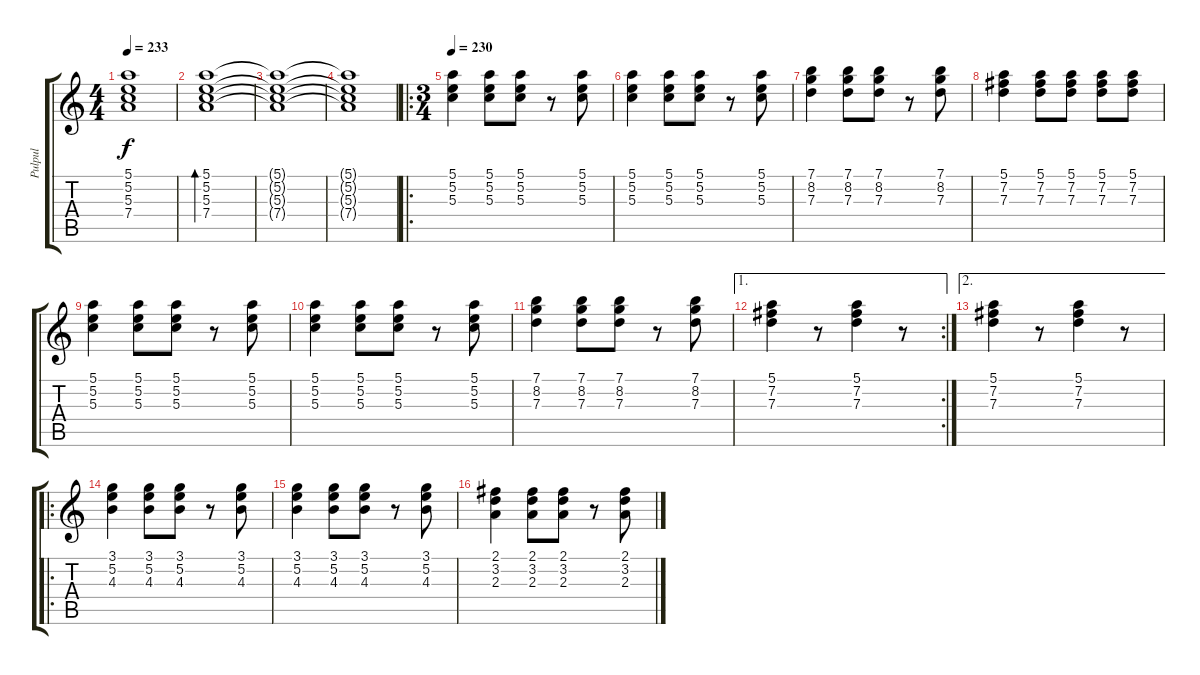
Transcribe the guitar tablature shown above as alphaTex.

\track ("Pulpul" "Pulpul") {instrument electricguitarclean}
\staff {score tabs}
\tuning (E4 B3 G3 D3 A2 E2) {hide}
\ts (4 4)
\tempo 233
\clef g2
\ks c
(5.1{t} 5.2{t} 5.3{t} 7.4{t}).1{dy f} |
(5.1 5.2 5.3 7.4).1{bd 480} |
(5.1{t} 5.2{t} 5.3{t} 7.4{t}).1 |
(5.1{t} 5.2{t} 5.3{t} 7.4{t}).1 |
\ro
\ts (3 4)
\section ("" "")
\tempo 230
(5.1 5.2 5.3).4 (5.1 5.2 5.3).8 (5.1 5.2 5.3).8 r.8 (5.1 5.2 5.3).8 |
(5.1 5.2 5.3).4 (5.1 5.2 5.3).8 (5.1 5.2 5.3).8 r.8 (5.1 5.2 5.3).8 |
(7.1 8.2 7.3).4 (7.1 8.2 7.3).8 (7.1 8.2 7.3).8 r.8 (7.1 8.2 7.3).8 |
(5.1 7.2 7.3).4 (5.1 7.2 7.3).8 (5.1 7.2 7.3).8 (5.1 7.2 7.3).8 (5.1 7.2 7.3).8 |
(5.1 5.2 5.3).4 (5.1 5.2 5.3).8 (5.1 5.2 5.3).8 r.8 (5.1 5.2 5.3).8 |
(5.1 5.2 5.3).4 (5.1 5.2 5.3).8 (5.1 5.2 5.3).8 r.8 (5.1 5.2 5.3).8 |
(7.1 8.2 7.3).4 (7.1 8.2 7.3).8 (7.1 8.2 7.3).8 r.8 (7.1 8.2 7.3).8 |
\ae 1
\rc 2
(5.1 7.2 7.3).4 r.8 (5.1 7.2 7.3).4 r.8 |
\ae 2
(5.1 7.2 7.3).4 r.8 (5.1 7.2 7.3).4 r.8 |
\ro
\section ("" "")
(3.1 5.2 4.3).4 (3.1 5.2 4.3).8 (3.1 5.2 4.3).8 r.8 (3.1 5.2 4.3).8 |
(3.1 5.2 4.3).4 (3.1 5.2 4.3).8 (3.1 5.2 4.3).8 r.8 (3.1 5.2 4.3).8 |
(2.1 3.2 2.3).4 (2.1 3.2 2.3).8 (2.1 3.2 2.3).8 r.8 (2.1 3.2 2.3).8
